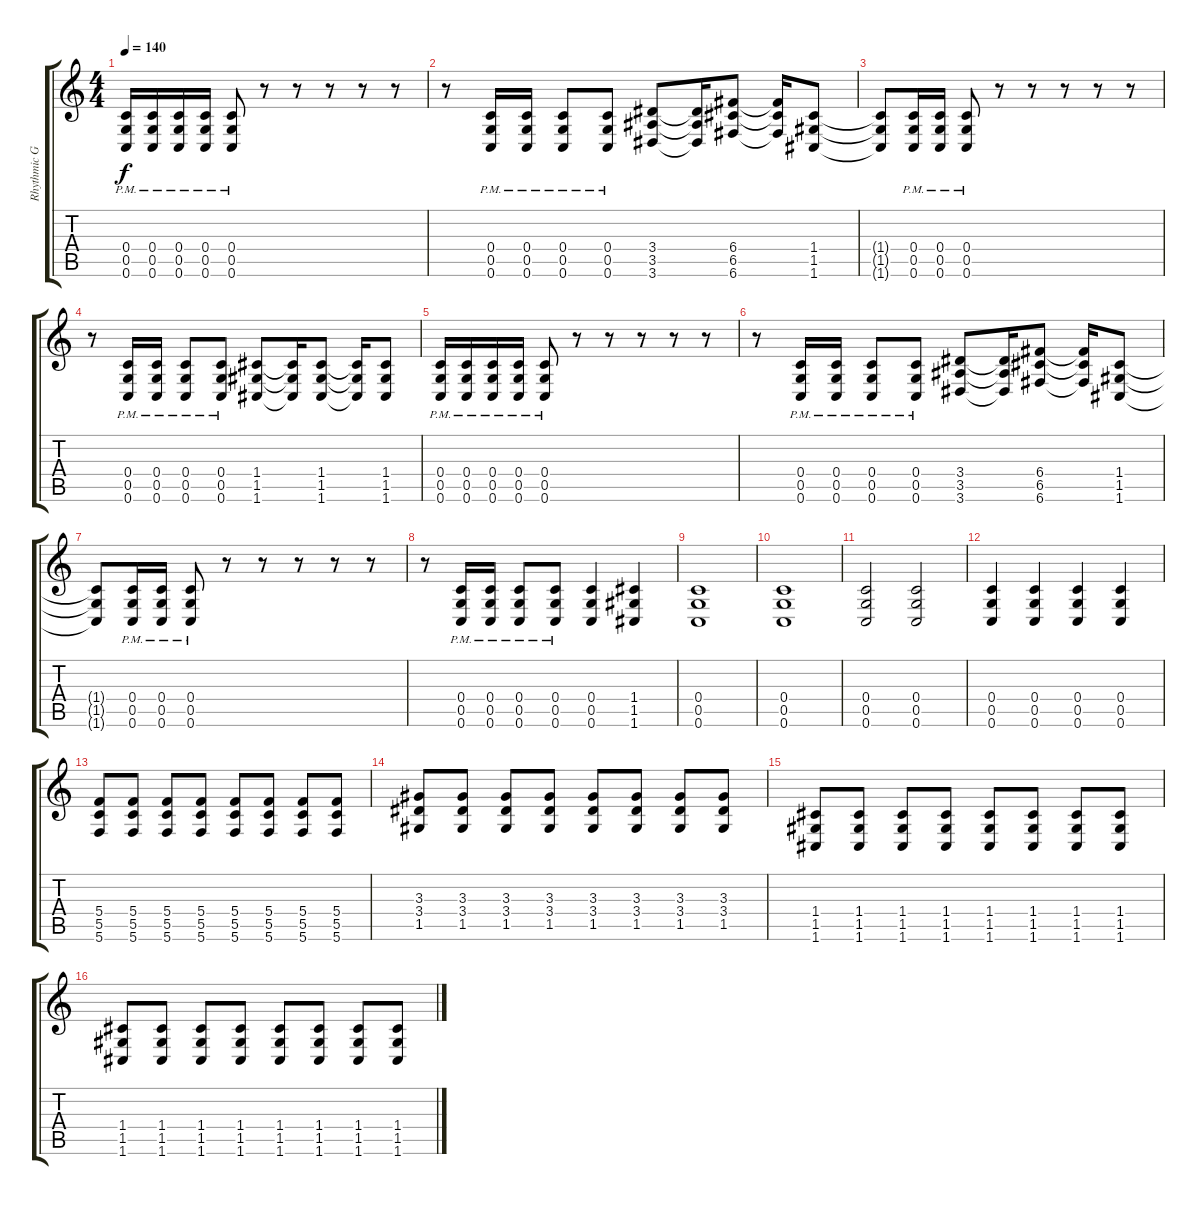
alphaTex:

\track ("Rhythmic Guitar (Drop C)" "Rhythmic G") {instrument distortionguitar}
\staff {score tabs}
\tuning (D4 A3 F3 C3 G2 C2) {hide}
\ts (4 4)
\tempo 140
\clef g2
\ks c
(0.4{pm} 0.5{pm} 0.6{pm}).16{dy f} (0.4{pm} 0.5{pm} 0.6{pm}).16 (0.4{pm} 0.5{pm} 0.6{pm}).16 (0.4{pm} 0.5{pm} 0.6{pm}).16 (0.4{pm} 0.5{pm} 0.6{pm}).8 r.8 r.8 r.8 r.8 r.8 |
r.8 (0.4{pm} 0.5{pm} 0.6{pm}).16 (0.4{pm} 0.5{pm} 0.6{pm}).16 (0.4{pm} 0.5{pm} 0.6{pm}).8 (0.4{pm} 0.5{pm} 0.6{pm}).8 (3.4 3.5 3.6).8 (3.4{t} 3.5{t} 3.6{t}).16 (6.4 6.5 6.6).8 (6.4{t} 6.5{t} 6.6{t}).16 (1.4 1.5 1.6).8 |
(1.4{t} 1.5{t} 1.6{t}).8 (0.4{pm} 0.5{pm} 0.6{pm}).16 (0.4{pm} 0.5{pm} 0.6{pm}).16 (0.4{pm} 0.5{pm} 0.6{pm}).8 r.8 r.8 r.8 r.8 r.8 |
r.8 (0.4{pm} 0.5{pm} 0.6{pm}).16 (0.4{pm} 0.5{pm} 0.6{pm}).16 (0.4{pm} 0.5{pm} 0.6{pm}).8 (0.4{pm} 0.5{pm} 0.6{pm}).8 (1.4 1.5 1.6).8 (1.4{t} 1.5{t} 1.6{t}).16 (1.4 1.5 1.6).8 (1.4{t} 1.5{t} 1.6{t}).16 (1.4 1.5 1.6).8 |
(0.4{pm} 0.5{pm} 0.6{pm}).16 (0.4{pm} 0.5{pm} 0.6{pm}).16 (0.4{pm} 0.5{pm} 0.6{pm}).16 (0.4{pm} 0.5{pm} 0.6{pm}).16 (0.4{pm} 0.5{pm} 0.6{pm}).8 r.8 r.8 r.8 r.8 r.8 |
r.8 (0.4{pm} 0.5{pm} 0.6{pm}).16 (0.4{pm} 0.5{pm} 0.6{pm}).16 (0.4{pm} 0.5{pm} 0.6{pm}).8 (0.4{pm} 0.5{pm} 0.6{pm}).8 (3.4 3.5 3.6).8 (3.4{t} 3.5{t} 3.6{t}).16 (6.4 6.5 6.6).8 (6.4{t} 6.5{t} 6.6{t}).16 (1.4 1.5 1.6).8 |
(1.4{t} 1.5{t} 1.6{t}).8 (0.4{pm} 0.5{pm} 0.6{pm}).16 (0.4{pm} 0.5{pm} 0.6{pm}).16 (0.4{pm} 0.5{pm} 0.6{pm}).8 r.8 r.8 r.8 r.8 r.8 |
r.8 (0.4{pm} 0.5{pm} 0.6{pm}).16 (0.4{pm} 0.5{pm} 0.6{pm}).16 (0.4{pm} 0.5{pm} 0.6{pm}).8 (0.4{pm} 0.5{pm} 0.6{pm}).8 (0.4 0.5 0.6).4 (1.4 1.5 1.6).4 |
(0.4 0.5 0.6).1 |
(0.4 0.5 0.6).1 |
(0.4 0.5 0.6).2 (0.4 0.5 0.6).2 |
(0.4 0.5 0.6).4 (0.4 0.5 0.6).4 (0.4 0.5 0.6).4 (0.4 0.5 0.6).4 |
(5.4 5.5 5.6).8 (5.4 5.5 5.6).8 (5.4 5.5 5.6).8 (5.4 5.5 5.6).8 (5.4 5.5 5.6).8 (5.4 5.5 5.6).8 (5.4 5.5 5.6).8 (5.4 5.5 5.6).8 |
(3.3 3.4 1.5).8 (3.3 3.4 1.5).8 (3.3 3.4 1.5).8 (3.3 3.4 1.5).8 (3.3 3.4 1.5).8 (3.3 3.4 1.5).8 (3.3 3.4 1.5).8 (3.3 3.4 1.5).8 |
(1.4 1.5 1.6).8 (1.4 1.5 1.6).8 (1.4 1.5 1.6).8 (1.4 1.5 1.6).8 (1.4 1.5 1.6).8 (1.4 1.5 1.6).8 (1.4 1.5 1.6).8 (1.4 1.5 1.6).8 |
(1.4 1.5 1.6).8 (1.4 1.5 1.6).8 (1.4 1.5 1.6).8 (1.4 1.5 1.6).8 (1.4 1.5 1.6).8 (1.4 1.5 1.6).8 (1.4 1.5 1.6).8 (1.4 1.5 1.6).8
